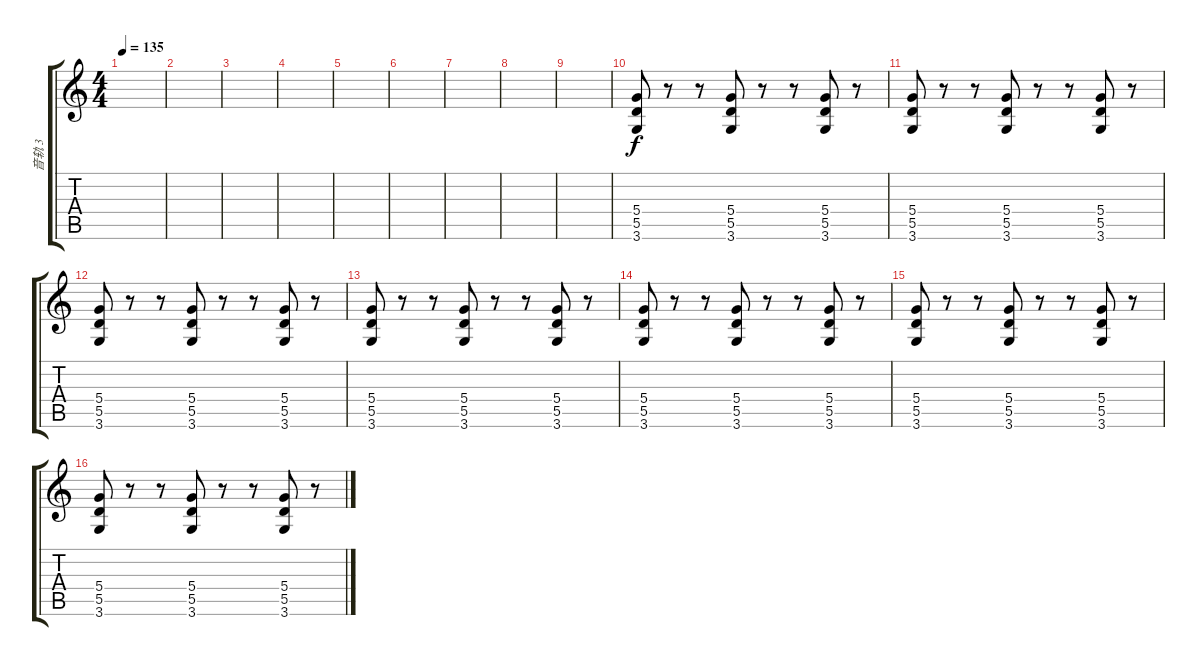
\track ("音轨 3" "音轨 3") {instrument overdrivenguitar}
\staff {score tabs}
\tuning (E4 B3 G3 D3 A2 E2) {hide}
\ts (4 4)
\tempo 135
\clef g2
\ks c
|
|
|
|
|
|
|
|
|
(5.4 5.5 3.6).8 r.8 r.8 (5.4 5.5 3.6).8 r.8 r.8 (5.4 5.5 3.6).8 r.8 |
(5.4 5.5 3.6).8 r.8 r.8 (5.4 5.5 3.6).8 r.8 r.8 (5.4 5.5 3.6).8 r.8 |
(5.4 5.5 3.6).8 r.8 r.8 (5.4 5.5 3.6).8 r.8 r.8 (5.4 5.5 3.6).8 r.8 |
(5.4 5.5 3.6).8 r.8 r.8 (5.4 5.5 3.6).8 r.8 r.8 (5.4 5.5 3.6).8 r.8 |
(5.4 5.5 3.6).8 r.8 r.8 (5.4 5.5 3.6).8 r.8 r.8 (5.4 5.5 3.6).8 r.8 |
(5.4 5.5 3.6).8 r.8 r.8 (5.4 5.5 3.6).8 r.8 r.8 (5.4 5.5 3.6).8 r.8 |
(5.4 5.5 3.6).8 r.8 r.8 (5.4 5.5 3.6).8 r.8 r.8 (5.4 5.5 3.6).8 r.8
